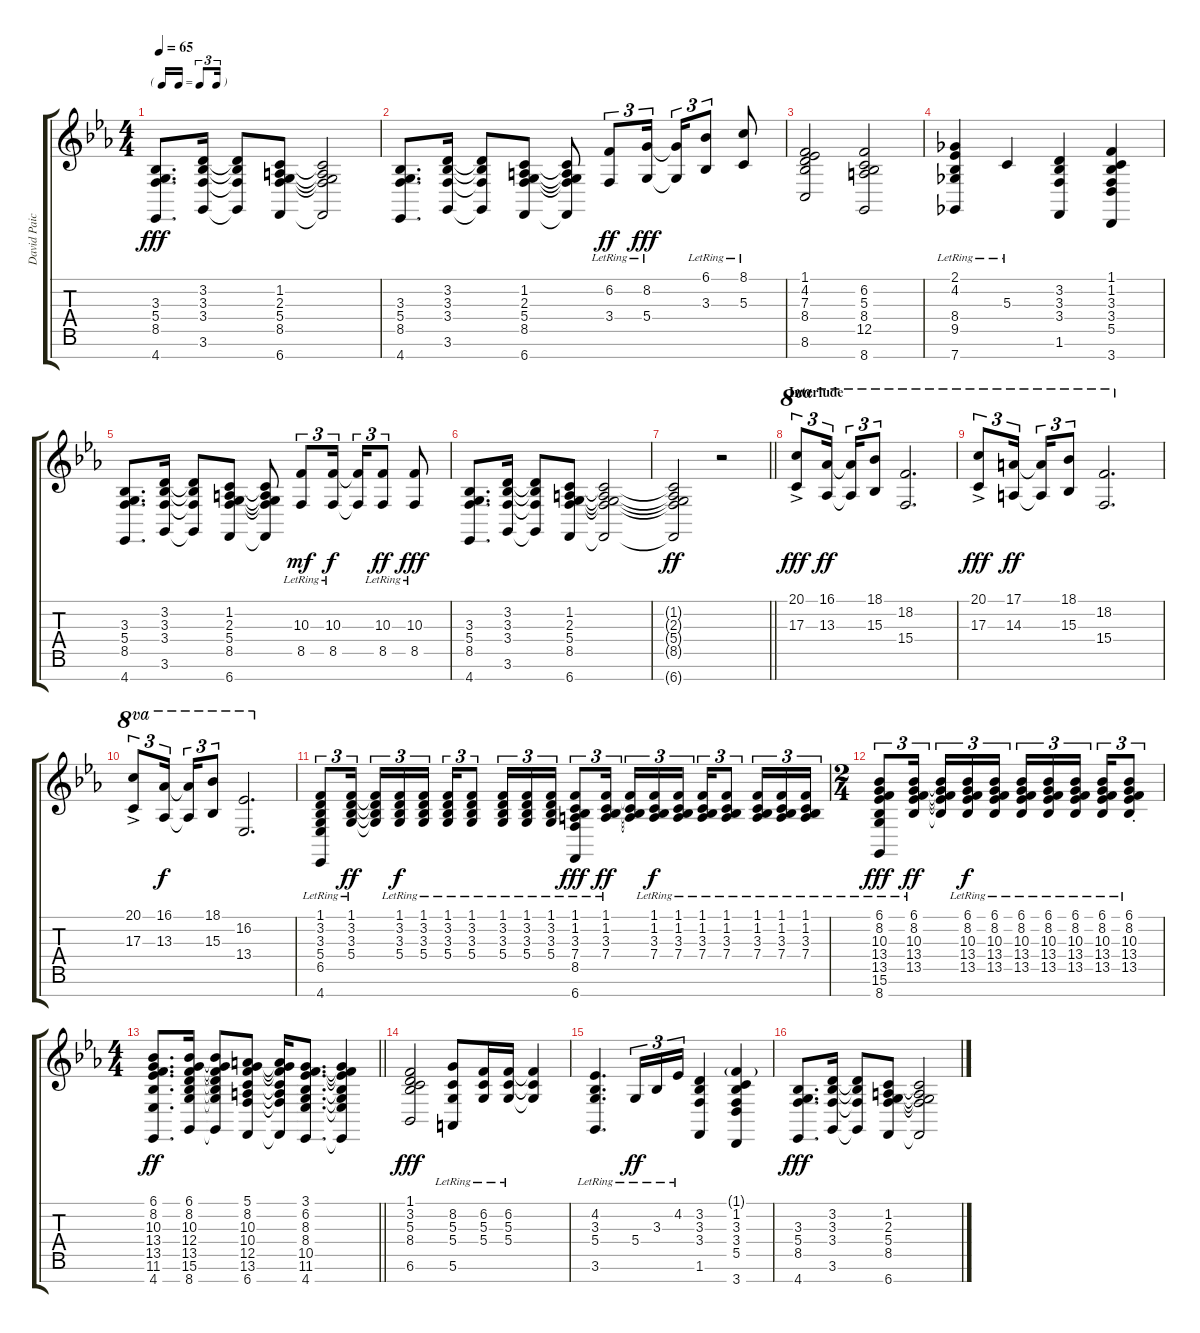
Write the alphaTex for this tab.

\track ("David Paich - Keyboard (Piano/El. Piano " "David Paic") {instrument brightacousticpiano}
\staff {score tabs}
\tuning (E4 B3 G3 D3 A2 E2 B1) {hide}
\ts (4 4)
\tf triplet16th
\tempo 65
\clef g2
\ks eb
(3.3 5.4 8.5 4.7).8{d dy fff} (3.2 3.3 3.4 3.6).16 (3.2{t} 3.3{t} 3.4{t} 3.6{t}).8 (1.2 2.3 5.4 8.5 6.7).8 (1.2{t} 2.3{t} 5.4{t} 8.5{t} 6.7{t}).2 |
(3.3 5.4 8.5 4.7).8{d} (3.2 3.3 3.4 3.6).16 (3.2{t} 3.3{t} 3.4{t} 3.6{t}).8 (1.2 2.3 5.4 8.5 6.7).8 (1.2{t} 2.3{t} 5.4{t} 8.5{t} 6.7{t}).8 (6.2{lr} 3.4{lr}).8{tu (3 2) dy ff} (8.2{lr} 5.4{lr}).16{tu (3 2) dy fff} (8.2{t} 5.4{t}).16{tu (3 2)} (6.1{lr} 3.3{lr}).8{tu (3 2)} (8.1{lr} 5.3{lr}).8 |
(1.1 4.2 7.3 8.4 8.6).2 (6.2 5.3 8.4 12.5 8.7).2 |
(2.1{lr} 4.2{lr} 8.4{lr} 9.5{lr} 7.7{lr}).4 5.3{lr}.4 (3.2 3.3 3.4 1.6).4 (1.1 1.2 3.3 3.4 5.5 3.7).4 |
(3.3 5.4 8.5 4.7).8{d} (3.2 3.3 3.4 3.6).16 (3.2{t} 3.3{t} 3.4{t} 3.6{t}).8 (1.2 2.3 5.4 8.5 6.7).8 (1.2{t} 2.3{t} 5.4{t} 8.5{t} 6.7{t}).8 (10.3{lr} 8.5{lr}).8{tu (3 2) dy mf} (10.3{lr} 8.5{lr}).16{tu (3 2) dy f} (10.3{t} 8.5{t}).16{tu (3 2)} (10.3{lr} 8.5{lr}).8{tu (3 2) dy ff} (10.3{lr} 8.5{lr}).8{dy fff} |
(3.3 5.4 8.5 4.7).8{d} (3.2 3.3 3.4 3.6).16 (3.2{t} 3.3{t} 3.4{t} 3.6{t}).8 (1.2 2.3 5.4 8.5 6.7).8 (1.2{t} 2.3{t} 5.4{t} 8.5{t} 6.7{t}).2 |
\barLineRight lightlight
(1.2{t} 2.3{t} 5.4{t} 8.5{t} 6.7{t}).2{dy ff} r.2 |
\section ("" "Interlude")
(20.1{ac} 17.3{ac}).8{tu (3 2) ot 8va dy fff} (16.1 13.3).16{tu (3 2) ot 8va dy ff beam splitsecondary} (16.1{t} 13.3{t}).16{tu (3 2) ot 8va} (18.1 15.3).8{tu (3 2) ot 8va} (18.2 15.4).2{d ot 8va} |
(20.1{ac} 17.3{ac}).8{tu (3 2) ot 8va dy fff} (17.1 14.3).16{tu (3 2) ot 8va dy ff beam splitsecondary} (17.1{t} 14.3{t}).16{tu (3 2) ot 8va} (18.1 15.3).8{tu (3 2) ot 8va} (18.2 15.4).2{d ot 8va} |
(20.1{ac} 17.3{ac}).8{tu (3 2) ot 8va} (16.1 13.3).16{tu (3 2) ot 8va dy f beam splitsecondary} (16.1{t} 13.3{t}).16{tu (3 2) ot 8va} (18.1 15.3).8{tu (3 2) ot 8va} (16.2 13.4).2{d ot 8va} |
(1.1{lr} 3.2{lr} 3.3{lr} 5.4{lr} 6.5{lr} 4.7{lr}).8{tu (3 2)} (1.1{lr} 3.2{lr} 3.3{lr} 5.4{lr}).16{tu (3 2) dy ff beam splitsecondary} (1.1{t} 3.2{t} 3.3{t} 5.4{t}).16{tu (3 2)} (1.1{lr} 3.2{lr} 3.3{lr} 5.4{lr}).16{tu (3 2) dy f} (1.1{lr} 3.2{lr} 3.3{lr} 5.4{lr}).16{tu (3 2)} (1.1{lr} 3.2{lr} 3.3{lr} 5.4{lr}).16{tu (3 2)} (1.1{lr} 3.2{lr} 3.3{lr} 5.4{lr}).8{tu (3 2)} (1.1{lr} 3.2{lr} 3.3{lr} 5.4{lr}).16{tu (3 2)} (1.1{lr} 3.2{lr} 3.3{lr} 5.4{lr}).16{tu (3 2)} (1.1{lr} 3.2{lr} 3.3{lr} 5.4{lr}).16{tu (3 2)} (1.1{lr} 1.2{lr} 3.3{lr} 7.4{lr} 8.5{lr} 6.7{lr}).8{tu (3 2) dy fff} (1.1{lr} 1.2{lr} 3.3{lr} 7.4{lr}).16{tu (3 2) dy ff beam splitsecondary} (1.1{t} 1.2{t} 3.3{t} 7.4{t}).16{tu (3 2)} (1.1{lr} 1.2{lr} 3.3{lr} 7.4{lr}).16{tu (3 2) dy f} (1.1{lr} 1.2{lr} 3.3{lr} 7.4{lr}).16{tu (3 2)} (1.1{lr} 1.2{lr} 3.3{lr} 7.4{lr}).16{tu (3 2)} (1.1{lr} 1.2{lr} 3.3{lr} 7.4{lr}).8{tu (3 2)} (1.1{lr} 1.2{lr} 3.3{lr} 7.4{lr}).16{tu (3 2)} (1.1{lr} 1.2{lr} 3.3{lr} 7.4{lr}).16{tu (3 2)} (1.1{lr} 1.2{lr} 3.3{lr} 7.4{lr}).16{tu (3 2)} |
\ts (2 4)
(6.1{lr} 8.2{lr} 10.3{lr} 13.4{lr} 13.5{lr} 15.6{lr} 8.7{lr}).8{tu (3 2) dy fff} (6.1{lr} 8.2{lr} 10.3{lr} 13.4{lr} 13.5{lr}).16{tu (3 2) dy ff beam splitsecondary} (6.1{t} 8.2{t} 10.3{t} 13.4{t} 13.5{t}).16{tu (3 2)} (6.1{lr} 8.2{lr} 10.3{lr} 13.4{lr} 13.5{lr}).16{tu (3 2) dy f} (6.1{lr} 8.2{lr} 10.3{lr} 13.4{lr} 13.5{lr}).16{tu (3 2)} (6.1{lr} 8.2{lr} 10.3{lr} 13.4{lr} 13.5{lr}).16{tu (3 2)} (6.1{lr} 8.2{lr} 10.3{lr} 13.4{lr} 13.5{lr}).16{tu (3 2)} (6.1{lr} 8.2{lr} 10.3{lr} 13.4{lr} 13.5{lr}).16{tu (3 2) beam splitsecondary} (6.1{lr} 8.2{lr} 10.3{lr} 13.4{lr} 13.5{lr}).16{tu (3 2)} (6.1{st lr} 8.2{st lr} 10.3{st lr} 13.4{st lr} 13.5{st lr}).8{tu (3 2)} |
\ts (4 4)
\barLineRight lightlight
(6.1 8.2 10.3 13.4 13.5 11.6 4.7).8{d dy ff} (6.1 8.2 10.3 12.4 13.5 15.6 8.7).16 (6.1{t} 8.2{t} 10.3{t} 12.4{t} 13.5{t} 15.6{t} 8.7{t}).8 (5.1 8.2 10.3 10.4 12.5 13.6 6.7).8 (5.1{t} 8.2{t} 10.3{t} 10.4{t} 12.5{t} 13.6{t} 6.7{t}).16 (3.1 6.2 8.3 8.4 10.5 11.6 4.7).8{d} (3.1{t} 6.2{t} 8.3{t} 8.4{t} 10.5{t} 11.6{t} 4.7{t}).4 |
(1.1 3.2 5.3 8.4 6.6).2{dy fff} (8.2{lr} 5.3{lr} 5.4{lr} 5.6{lr}).8 (6.2{lr} 5.3{lr} 5.4{lr}).16 (6.2{lr} 5.3{lr} 5.4{lr}).16 (6.2{t} 5.3{t} 5.4{t}).4 |
(4.2{lr} 3.3{lr} 5.4{lr} 3.6{lr}).4{d} 5.4{lr}.16{tu (3 2) dy ff} 3.3{lr}.16{tu (3 2)} 4.2{lr}.16{tu (3 2)} (3.2 3.3 3.4 1.6).4 (1.1{g} 1.2 3.3 3.4 5.5 3.7).4 |
(3.3 5.4 8.5 4.7).8{d dy fff} (3.2 3.3 3.4 3.6).16 (3.2{t} 3.3{t} 3.4{t} 3.6{t}).8 (1.2 2.3 5.4 8.5 6.7).8 (1.2{t} 2.3{t} 5.4{t} 8.5{t} 6.7{t}).2
